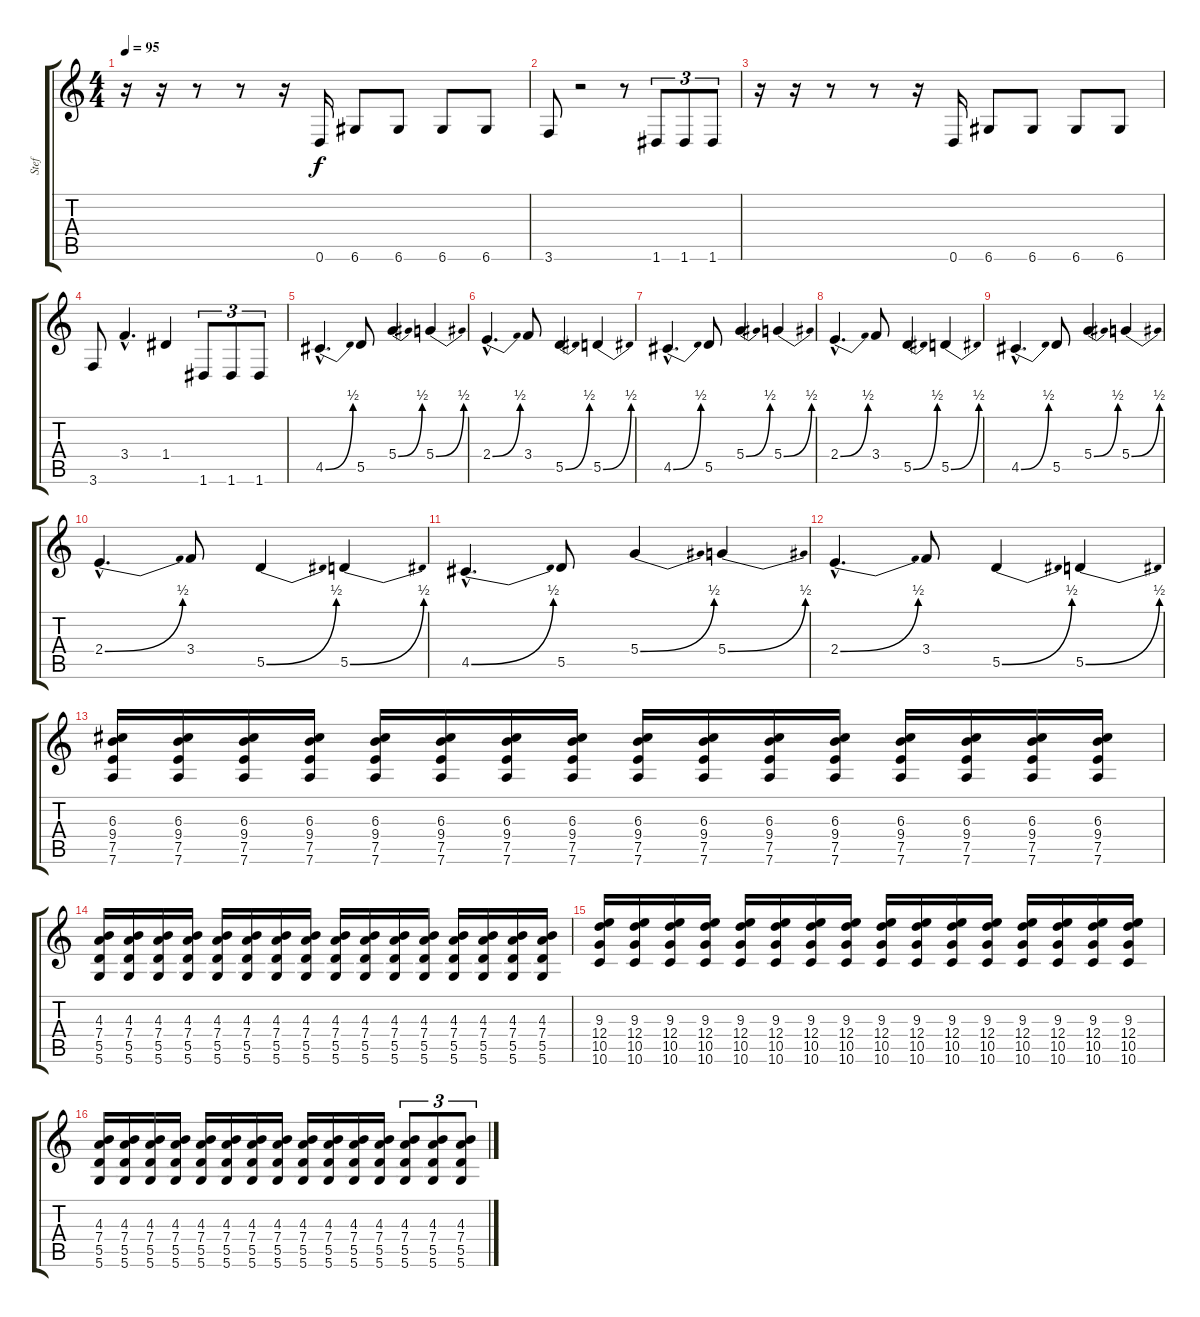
\track ("Stef" "Stef") {instrument distortionguitar}
\staff {score tabs}
\tuning (E4 B3 G3 D3 A2 D2) {hide}
\ts (4 4)
\tempo 95
\clef g2
\ks c
r.16{dy f volume 9} r.16 r.8 r.8 r.16 0.6.16 6.6.8 6.6.8 6.6.8 6.6.8 |
3.6.8 r.2 r.8 1.6.8{tu (3 2)} 1.6.8{tu (3 2)} 1.6.8{tu (3 2)} |
r.16{volume 9} r.16 r.8 r.8 r.16 0.6.16 6.6.8 6.6.8 6.6.8 6.6.8 |
3.6.8 3.4{hac}.4{d} 1.4.4 1.6.8{tu (3 2)} 1.6.8{tu (3 2)} 1.6.8{tu (3 2)} |
4.5{be (bend 0 0 60 2) hac}.4{d volume 16} 5.5.8 5.4{be (bend 0 0 60 2)}.4 5.4{be (bend 0 0 60 2)}.4 |
2.4{be (bend 0 0 60 2) hac}.4{d} 3.4.8 5.5{be (bend 0 0 60 2)}.4 5.5{be (bend 0 0 60 2)}.4 |
4.5{be (bend 0 0 60 2) hac}.4{d} 5.5.8 5.4{be (bend 0 0 60 2)}.4 5.4{be (bend 0 0 60 2)}.4 |
2.4{be (bend 0 0 60 2) hac}.4{d} 3.4.8 5.5{be (bend 0 0 60 2)}.4 5.5{be (bend 0 0 60 2)}.4 |
4.5{be (bend 0 0 60 2) hac}.4{d} 5.5.8 5.4{be (bend 0 0 60 2)}.4 5.4{be (bend 0 0 60 2)}.4 |
2.4{be (bend 0 0 60 2) hac}.4{d} 3.4.8 5.5{be (bend 0 0 60 2)}.4 5.5{be (bend 0 0 60 2)}.4 |
4.5{be (bend 0 0 60 2) hac}.4{d} 5.5.8 5.4{be (bend 0 0 60 2)}.4 5.4{be (bend 0 0 60 2)}.4 |
2.4{be (bend 0 0 60 2) hac}.4{d} 3.4.8 5.5{be (bend 0 0 60 2)}.4 5.5{be (bend 0 0 60 2)}.4 |
(6.3 9.4 7.5 7.6).16{volume 13 instrument electricguitarjazz} (6.3 9.4 7.5 7.6).16 (6.3 9.4 7.5 7.6).16 (6.3 9.4 7.5 7.6).16 (6.3 9.4 7.5 7.6).16 (6.3 9.4 7.5 7.6).16 (6.3 9.4 7.5 7.6).16 (6.3 9.4 7.5 7.6).16 (6.3 9.4 7.5 7.6).16 (6.3 9.4 7.5 7.6).16 (6.3 9.4 7.5 7.6).16 (6.3 9.4 7.5 7.6).16 (6.3 9.4 7.5 7.6).16 (6.3 9.4 7.5 7.6).16 (6.3 9.4 7.5 7.6).16 (6.3 9.4 7.5 7.6).16 |
(4.3 7.4 5.5 5.6).16 (4.3 7.4 5.5 5.6).16 (4.3 7.4 5.5 5.6).16 (4.3 7.4 5.5 5.6).16 (4.3 7.4 5.5 5.6).16 (4.3 7.4 5.5 5.6).16 (4.3 7.4 5.5 5.6).16 (4.3 7.4 5.5 5.6).16 (4.3 7.4 5.5 5.6).16 (4.3 7.4 5.5 5.6).16 (4.3 7.4 5.5 5.6).16 (4.3 7.4 5.5 5.6).16 (4.3 7.4 5.5 5.6).16 (4.3 7.4 5.5 5.6).16 (4.3 7.4 5.5 5.6).16 (4.3 7.4 5.5 5.6).16 |
(9.3 12.4 10.5 10.6).16 (9.3 12.4 10.5 10.6).16 (9.3 12.4 10.5 10.6).16 (9.3 12.4 10.5 10.6).16 (9.3 12.4 10.5 10.6).16 (9.3 12.4 10.5 10.6).16 (9.3 12.4 10.5 10.6).16 (9.3 12.4 10.5 10.6).16 (9.3 12.4 10.5 10.6).16 (9.3 12.4 10.5 10.6).16 (9.3 12.4 10.5 10.6).16 (9.3 12.4 10.5 10.6).16 (9.3 12.4 10.5 10.6).16 (9.3 12.4 10.5 10.6).16 (9.3 12.4 10.5 10.6).16 (9.3 12.4 10.5 10.6).16 |
(4.3 7.4 5.5 5.6).16 (4.3 7.4 5.5 5.6).16 (4.3 7.4 5.5 5.6).16 (4.3 7.4 5.5 5.6).16 (4.3 7.4 5.5 5.6).16 (4.3 7.4 5.5 5.6).16 (4.3 7.4 5.5 5.6).16 (4.3 7.4 5.5 5.6).16 (4.3 7.4 5.5 5.6).16 (4.3 7.4 5.5 5.6).16 (4.3 7.4 5.5 5.6).16 (4.3 7.4 5.5 5.6).16 (4.3 7.4 5.5 5.6).8{tu (3 2)} (4.3 7.4 5.5 5.6).8{tu (3 2)} (4.3 7.4 5.5 5.6).8{tu (3 2)}
